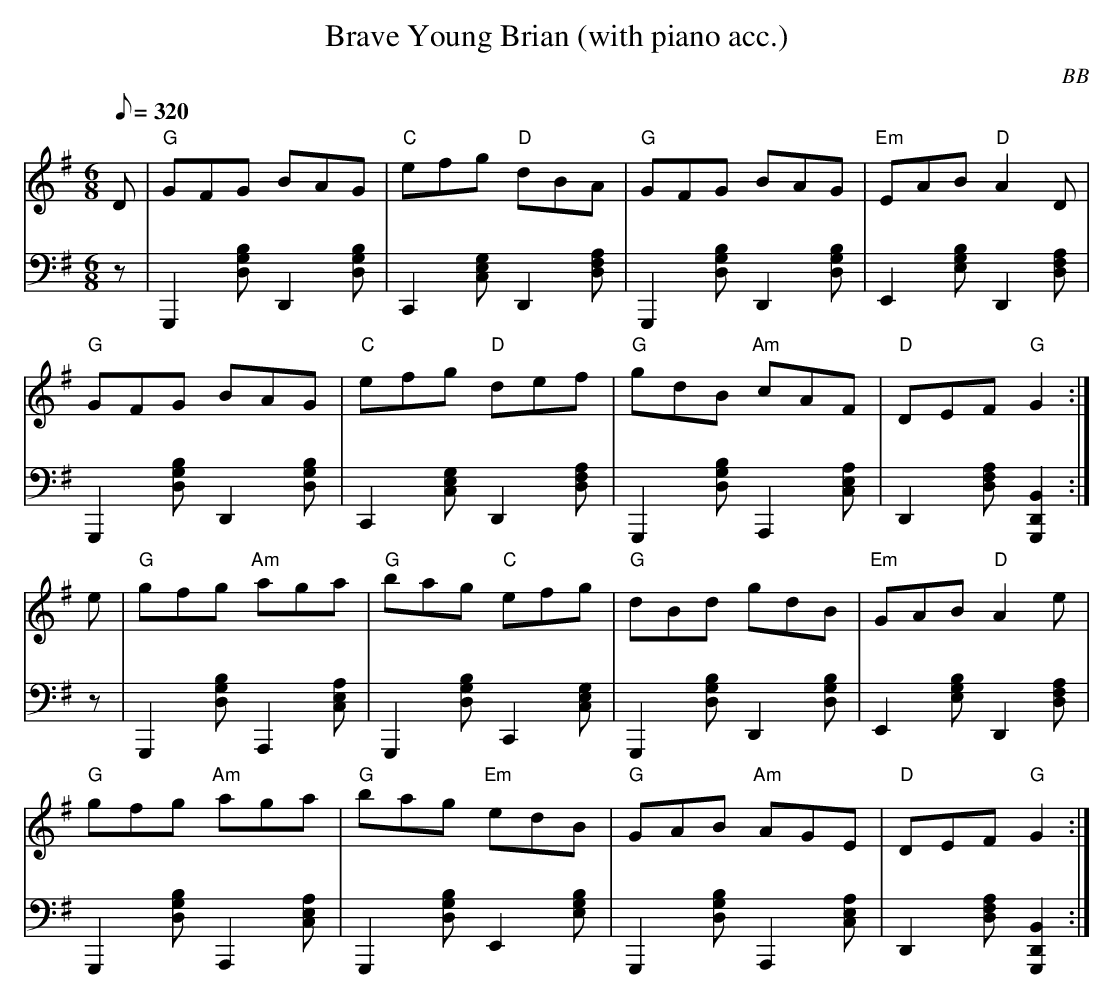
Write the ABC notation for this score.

X:1
T: Brave Young Brian (with piano acc.)
had already been used for a tune in the Roche collection.
C: BB
Q: 1/8=320
M: 6/8
L: 1/8
V: 1 program 1 110 %fiddle
V: 2 program 1 01 volume=70 clef=bass m=D
K: G
[V:1] D | "G"GFG BAG | "C"efg "D"dBA | "G"GFG BAG | "Em"EAB "D"A2 D |
[V:2] z |G,,2[GBD]D,2 [GBD]|C,2[EGC]D,2[AFD]|G,,2[GBD]D,2 [GBD]|E,2[EGB]D,2[AFD]|
[V:1] "G"GFG BAG | "C"efg "D"def | "G"gdB "Am"cAF | "D"DEF "G"G2 :|
[V:2] G,,2[GBD]D,2 [GBD]|C,2[EGC]D,2[AFD]|G,,2[GBD]A,,2[ACE]|D,2[AFD][G,,2D,2B,2] :|
[V:1] e | "G"gfg "Am"aga | "G"bag "C"efg | "G"dBd gdB | "Em"GAB "D"A2 e |
[V:2] z |G,,2[GBD]A,,2[ACE]|G,,2[GBD]C,2[EGC]|G,,2[GBD]D,2[GBD]|E,2[EGB]D,2[AFD]|
[V:1] "G"gfg "Am"aga | "G"bag "Em"edB | "G"GAB "Am"AGE |"D"DEF "G"G2 :|
[V:2] G,,2[GBD]A,,2[ACE]|G,,2[GBD]E,2[EGB]|G,,2[GBD]A,,2[ACE]|D,2[AFD][G,,2D,2B,2] :|
